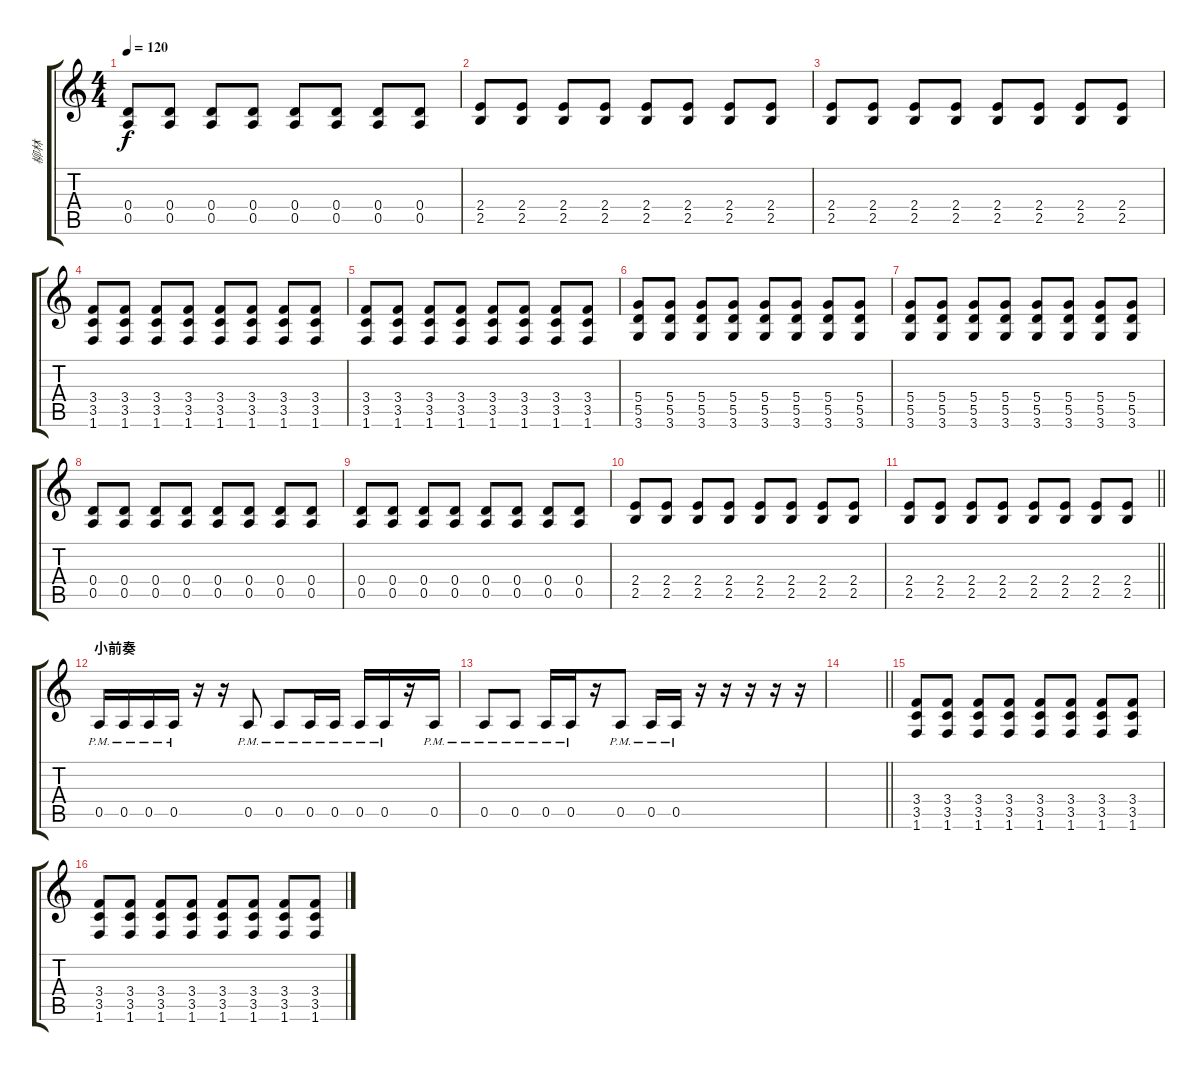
\track ("柳林" "柳林") {instrument distortionguitar}
\staff {score tabs}
\tuning (E4 B3 G3 D3 A2 E2) {hide}
\ts (4 4)
\tempo 120
\clef g2
\ks c
(0.4 0.5).8{dy f} (0.4 0.5).8 (0.4 0.5).8 (0.4 0.5).8 (0.4 0.5).8 (0.4 0.5).8 (0.4 0.5).8 (0.4 0.5).8 |
(2.4 2.5).8 (2.4 2.5).8 (2.4 2.5).8 (2.4 2.5).8 (2.4 2.5).8 (2.4 2.5).8 (2.4 2.5).8 (2.4 2.5).8 |
(2.4 2.5).8 (2.4 2.5).8 (2.4 2.5).8 (2.4 2.5).8 (2.4 2.5).8 (2.4 2.5).8 (2.4 2.5).8 (2.4 2.5).8 |
(3.4 3.5 1.6).8 (3.4 3.5 1.6).8 (3.4 3.5 1.6).8 (3.4 3.5 1.6).8 (3.4 3.5 1.6).8 (3.4 3.5 1.6).8 (3.4 3.5 1.6).8 (3.4 3.5 1.6).8 |
(3.4 3.5 1.6).8 (3.4 3.5 1.6).8 (3.4 3.5 1.6).8 (3.4 3.5 1.6).8 (3.4 3.5 1.6).8 (3.4 3.5 1.6).8 (3.4 3.5 1.6).8 (3.4 3.5 1.6).8 |
(5.4 5.5 3.6).8 (5.4 5.5 3.6).8 (5.4 5.5 3.6).8 (5.4 5.5 3.6).8 (5.4 5.5 3.6).8 (5.4 5.5 3.6).8 (5.4 5.5 3.6).8 (5.4 5.5 3.6).8 |
(5.4 5.5 3.6).8 (5.4 5.5 3.6).8 (5.4 5.5 3.6).8 (5.4 5.5 3.6).8 (5.4 5.5 3.6).8 (5.4 5.5 3.6).8 (5.4 5.5 3.6).8 (5.4 5.5 3.6).8 |
(0.4 0.5).8 (0.4 0.5).8 (0.4 0.5).8 (0.4 0.5).8 (0.4 0.5).8 (0.4 0.5).8 (0.4 0.5).8 (0.4 0.5).8 |
(0.4 0.5).8 (0.4 0.5).8 (0.4 0.5).8 (0.4 0.5).8 (0.4 0.5).8 (0.4 0.5).8 (0.4 0.5).8 (0.4 0.5).8 |
(2.4 2.5).8 (2.4 2.5).8 (2.4 2.5).8 (2.4 2.5).8 (2.4 2.5).8 (2.4 2.5).8 (2.4 2.5).8 (2.4 2.5).8 |
\barLineRight lightlight
(2.4 2.5).8 (2.4 2.5).8 (2.4 2.5).8 (2.4 2.5).8 (2.4 2.5).8 (2.4 2.5).8 (2.4 2.5).8 (2.4 2.5).8 |
\section ("" "小前奏")
0.5{pm}.16 0.5{pm}.16 0.5{pm}.16 0.5{pm}.16 r.16 r.16 0.5{pm}.8 0.5{pm}.8 0.5{pm}.16 0.5{pm}.16 0.5{pm}.16 0.5{pm}.16 r.16 0.5{pm}.16 |
0.5{pm}.8 0.5{pm}.8 0.5{pm}.16 0.5{pm}.16 r.16 0.5{pm}.8 0.5{pm}.16 0.5{pm}.16 r.16 r.16 r.16 r.16 r.16 |
\barLineRight lightlight
|
(3.4 3.5 1.6).8 (3.4 3.5 1.6).8 (3.4 3.5 1.6).8 (3.4 3.5 1.6).8 (3.4 3.5 1.6).8 (3.4 3.5 1.6).8 (3.4 3.5 1.6).8 (3.4 3.5 1.6).8 |
(3.4 3.5 1.6).8 (3.4 3.5 1.6).8 (3.4 3.5 1.6).8 (3.4 3.5 1.6).8 (3.4 3.5 1.6).8 (3.4 3.5 1.6).8 (3.4 3.5 1.6).8{txt ""} (3.4 3.5 1.6).8
